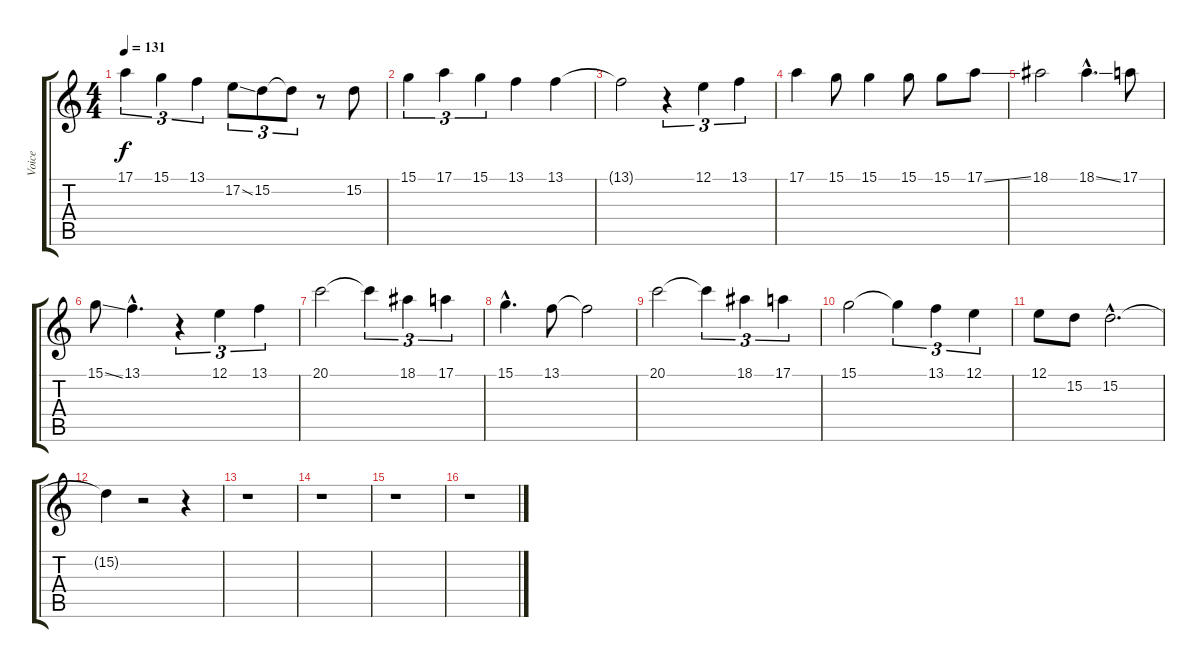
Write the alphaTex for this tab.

\track ("Voice" "Voice") {instrument synthvoice}
\staff {score tabs}
\tuning (E4 B3 G3 D3 A2 E2) {hide}
\ts (4 4)
\tempo 131
\clef g2
\ks c
17.1.4{tu (3 2) dy f} 15.1.4{tu (3 2)} 13.1.4{tu (3 2)} 17.2{ss}.8{tu (3 2)} 15.2.8{tu (3 2)} 15.2{t}.8{tu (3 2)} r.8 15.2.8 |
15.1.4{tu (3 2)} 17.1.4{tu (3 2)} 15.1.4{tu (3 2)} 13.1.4 13.1.4 |
13.1{t}.2 r.4{tu (3 2)} 12.1.4{tu (3 2)} 13.1.4{tu (3 2)} |
17.1.4 15.1.8 15.1.4 15.1.8 15.1.8 17.1{ss}.8 |
18.1.2 18.1{ss hac}.4{d} 17.1.8 |
15.1{ss}.8 13.1{hac}.4{d} r.4{tu (3 2)} 12.1.4{tu (3 2)} 13.1.4{tu (3 2)} |
20.1.2 20.1{t}.4{tu (3 2)} 18.1.4{tu (3 2)} 17.1.4{tu (3 2)} |
15.1{hac}.4{d} 13.1.8 13.1{t}.2 |
20.1.2 20.1{t}.4{tu (3 2)} 18.1.4{tu (3 2)} 17.1.4{tu (3 2)} |
15.1.2 15.1{t}.4{tu (3 2)} 13.1.4{tu (3 2)} 12.1.4{tu (3 2)} |
12.1.8 15.2.8 15.2{hac}.2{d} |
15.2{t}.4 r.2 r.4 |
r.1 |
r.1 |
r.1 |
r.1
